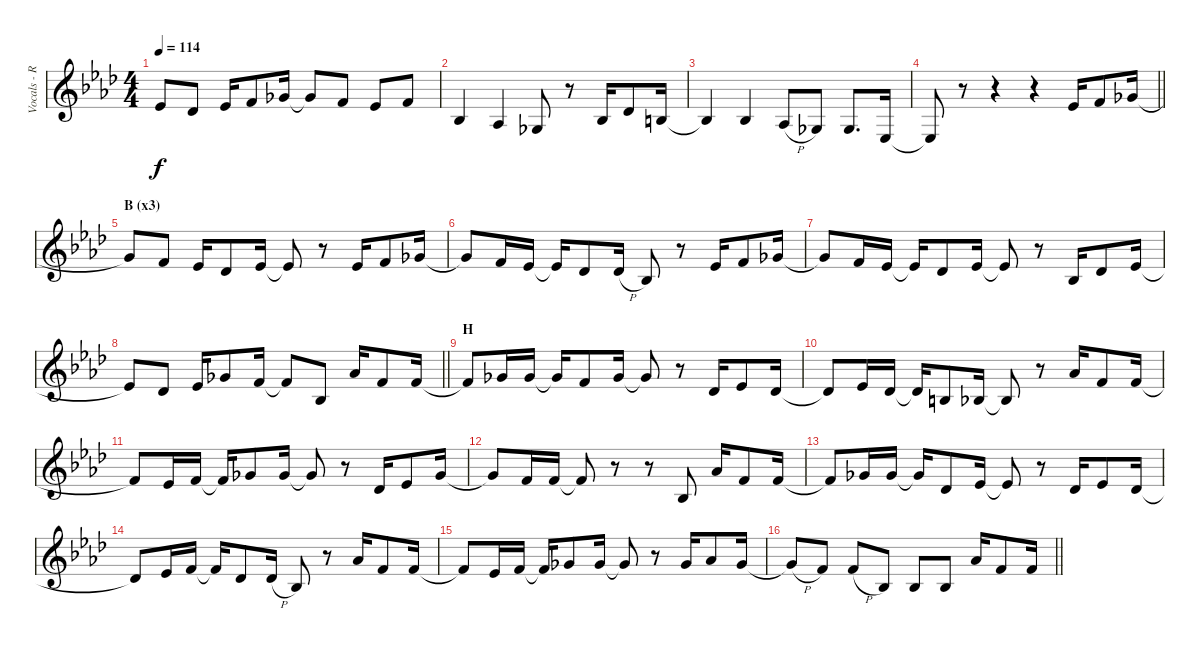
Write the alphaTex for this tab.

\track ("Vocals - Ruki" "Vocals - R") {instrument lead6voice}
\staff {score}
\tuning (D4 A3 F3 C3 G2 D2) {hide}
\ts (4 4)
\tempo 114
\clef g2
\ks ab
1.1{t}.8{dy f} 4.2.8 1.1.16 3.1.8 4.1.16 4.1{t}.8 3.1.8 1.1.8 3.1.8 |
1.2.4 3.3.4 1.3.8 r.8 1.2.16 4.2.8 2.2.16 |
2.2{t}.4 1.2.4 3.3{h}.8 1.3.8 1.3.8{d} 3.4.16 |
\barLineRight lightlight
3.4{t}.8 r.8 r.4 r.4 1.1.16 3.1.8 4.1.16 |
\section ("" "B (x3)")
4.1{t}.8 3.1.8 1.1.16 4.2.8 1.1.16 1.1{t}.8 r.8 1.1.16 3.1.8 4.1.16 |
4.1{t}.8 3.1.16 1.1.16 1.1{t}.16 4.2.8 4.2{h}.16 1.2.8 r.8 1.1.16 3.1.8 4.1.16 |
4.1{t}.8 3.1.16 1.1.16 1.1{t}.16 4.2.8 1.1.16 1.1{t}.8 r.8 1.2.16 4.2.8 1.1.16 |
\barLineRight lightlight
1.1{t}.8 4.2.8 1.1.16 4.1.8 3.1.16 3.1{t}.8 1.2.8 6.1.16 3.1.8 3.1.16 |
\section ("" "H")
3.1{t}.8 4.1.16 4.1.16 4.1{t}.16 3.1.8 4.1.16 4.1{t}.8 r.8 4.2.16 1.1.8 4.2.16 |
4.2{t}.8 1.1.16 4.2.16 4.2{t}.16 2.2.8 1.2.16 1.2{t}.8 r.8 6.1.16 3.1.8 3.1.16 |
3.1{t}.8 1.1.16 3.1.16 3.1{t}.16 4.1.8 4.1.16 4.1{t}.8 r.8 4.2.16 1.1.8 4.1.16 |
4.1{t}.8 3.1.16 3.1.16 3.1{t}.8 r.8 r.8 1.2.8 6.1.16 3.1.8 3.1.16 |
3.1{t}.8 4.1.16 4.1.16 4.1{t}.16 4.2.8 1.1.16 1.1{t}.8 r.8 4.2.16 1.1.8 4.2.16 |
4.2{t}.8 1.1.16 3.1.16 3.1{t}.16 4.2.8 4.2{h}.16 1.2.8 r.8 6.1.16 3.1.8 3.1.16 |
3.1{t}.8 1.1.16 3.1.16 3.1{t}.16 4.1.8 4.1.16 4.1{t}.8 r.8 4.1.16 6.1.8 4.1.16 |
\barLineRight lightlight
4.1{h t}.8 3.1.8 8.2{h}.8 1.2.8 1.2.8 1.2.8 6.1.16 3.1.8 3.1.16
